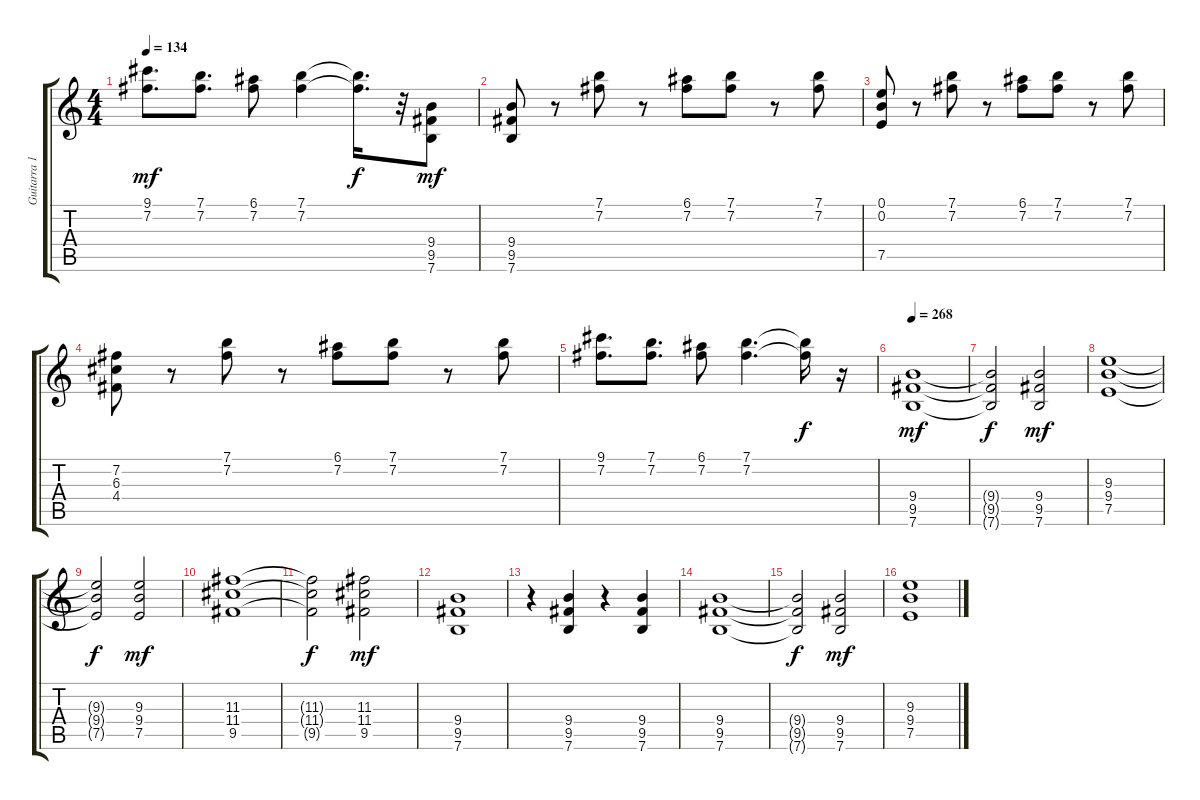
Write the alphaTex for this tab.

\track ("Guitarra 1" "Guitarra 1") {instrument distortionguitar}
\staff {score tabs}
\tuning (E4 B3 G3 D3 A2 E2) {hide}
\ts (4 4)
\tempo 134
\clef g2
\ks c
(9.1 7.2).8{d dy mf} (7.1 7.2).8{d} (6.1 7.2).8 (7.1 7.2).4 (7.1{t} 7.2{t}).16{d dy f} r.32 (9.4 9.5 7.6).8{dy mf} |
(9.4 9.5 7.6).8 r.8 (7.1 7.2).8 r.8 (6.1 7.2).8 (7.1 7.2).8 r.8 (7.1 7.2).8 |
(0.1 0.2 7.5).8 r.8 (7.1 7.2).8 r.8 (6.1 7.2).8 (7.1 7.2).8 r.8 (7.1 7.2).8 |
(7.2 6.3 4.4).8 r.8 (7.1 7.2).8 r.8 (6.1 7.2).8 (7.1 7.2).8 r.8 (7.1 7.2).8 |
(9.1 7.2).8{d} (7.1 7.2).8{d} (6.1 7.2).8 (7.1 7.2).4{d} (7.1{t} 7.2{t}).16{dy f} r.16 |
\tempo 268
(9.4 9.5 7.6).1{dy mf} |
(9.4{t} 9.5{t} 7.6{t}).2{dy f} (9.4 9.5 7.6).2{dy mf} |
(9.3 9.4 7.5).1 |
(9.3{t} 9.4{t} 7.5{t}).2{dy f} (9.3 9.4 7.5).2{dy mf} |
(11.3 11.4 9.5).1 |
(11.3{t} 11.4{t} 9.5{t}).2{dy f} (11.3 11.4 9.5).2{dy mf} |
(9.4 9.5 7.6).1 |
r.4 (9.4 9.5 7.6).4 r.4 (9.4 9.5 7.6).4 |
(9.4 9.5 7.6).1 |
(9.4{t} 9.5{t} 7.6{t}).2{dy f} (9.4 9.5 7.6).2{dy mf} |
(9.3 9.4 7.5).1
